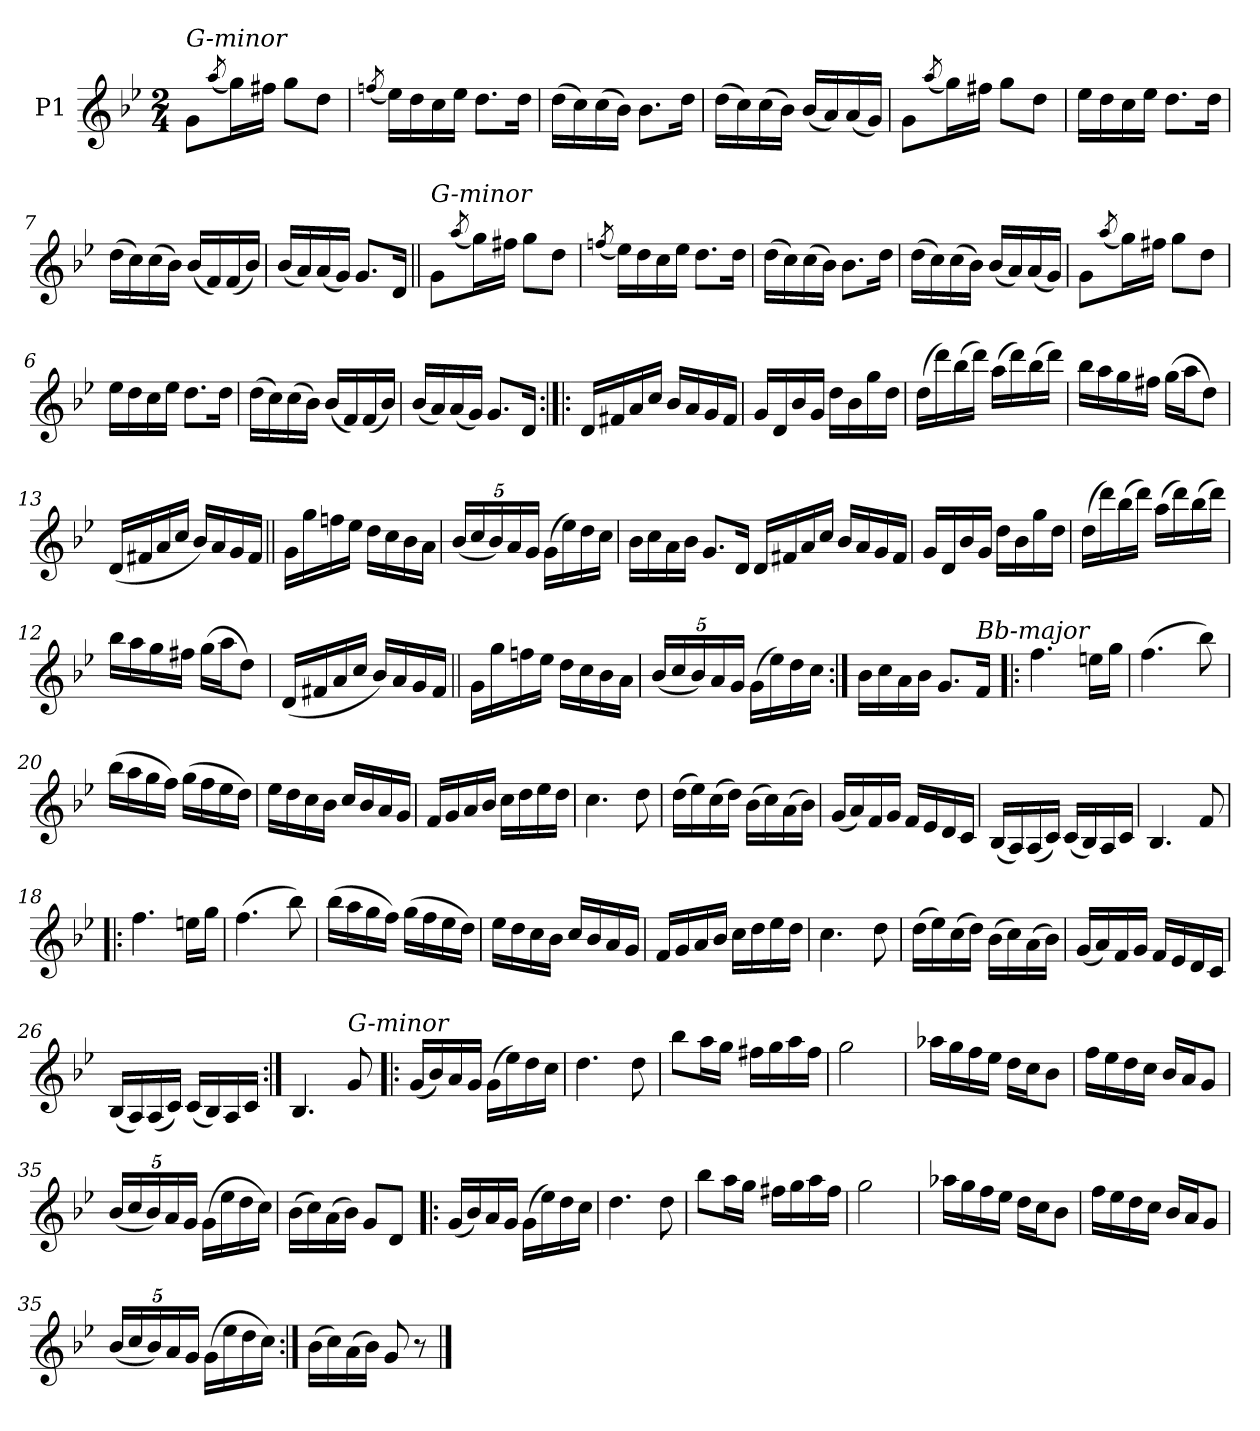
**kern
*part1
*staff1
*I"P1
*clefG2
*k[b-e-]
*g:
*M2/4
=1
!LO:TX:a:i:t=G-minor
8gL
(8qaa/
16ggL)
16ff#XJJ
8ggL
8ddJ
=2
(8qffn/
16ee-LL)
16dd
16cc
16ee-JJ
8.ddL
16ddJk
=3
(16ddLL
16cc)
(16cc
16b-JJ)
8.b-L
16ddJk
=4
(16ddLL
16cc)
(16cc
16b-JJ)
(16b-LL
16a)
(16a
16gJJ)
=5
8gL
(8qaa/
16ggL)
16ff#XJJ
8ggL
8ddJ
=6
16ee-LL
16dd
16cc
16ee-JJ
8.ddL
16ddJk
=7
(16ddLL
16cc)
(16cc
16b-JJ)
(16b-LL
16f)
(16f
16b-JJ)
=8
(16b-LL
16a)
(16a
16gJJ)
8.gL
16dJk
=1||
!LO:TX:a:i:t=G-minor
8gL
(8qaa/
16ggL)
16ff#XJJ
8ggL
8ddJ
=2
(8qffn/
16ee-LL)
16dd
16cc
16ee-JJ
8.ddL
16ddJk
=3
(16ddLL
16cc)
(16cc
16b-JJ)
8.b-L
16ddJk
=4
(16ddLL
16cc)
(16cc
16b-JJ)
(16b-LL
16a)
(16a
16gJJ)
=5
8gL
(8qaa/
16ggL)
16ff#XJJ
8ggL
8ddJ
=6
16ee-LL
16dd
16cc
16ee-JJ
8.ddL
16ddJk
=7
(16ddLL
16cc)
(16cc
16b-JJ)
(16b-LL
16f)
(16f
16b-JJ)
=8
(16b-LL
16a)
(16a
16gJJ)
8.gL
16dJk
=9:|!|:
16dLL
16f#X
16a
16ccJJ
16b-LL
16a
16g
16f#JJ
=10
16gLL
16d
16b-
16gJJ
16ddLL
16b-
16gg
16ddJJ
=11
(16ddLL
16ddd)
(16bb-
16dddJJ)
(16aaLL
16ddd)
(16bb-
16dddJJ)
=12
16bb-LL
16aa
16gg
16ff#XJJ
(16ggLL
16aaJ
8ddJ)
=13
(16dLL
16f#X
16a
16ccJJ
16b-LL)
16a
16g
16f#JJ
=14||
16gLL
16gg
16ffn
16ee-JJ
16ddLL
16cc
16b-
16aJJ
=15
(20b-LL
20cc
20b-)
20a
20gJJ
(16gLL
16ee-)
16dd
16ccJJ
=16
16b-LL
16cc
16a
16b-JJ
8.gL
16dJk
16dLL
16f#X
16a
16ccJJ
16b-LL
16a
16g
16f#JJ
=10
16gLL
16d
16b-
16gJJ
16ddLL
16b-
16gg
16ddJJ
=11
(16ddLL
16ddd)
(16bb-
16dddJJ)
(16aaLL
16ddd)
(16bb-
16dddJJ)
=12
16bb-LL
16aa
16gg
16ff#XJJ
(16ggLL
16aaJ
8ddJ)
=13
(16dLL
16f#X
16a
16ccJJ
16b-LL)
16a
16g
16f#JJ
=14||
16gLL
16gg
16ffn
16ee-JJ
16ddLL
16cc
16b-
16aJJ
=15
(20b-LL
20cc
20b-)
20a
20gJJ
(16gLL
16ee-)
16dd
16ccJJ
=17:|!
16b-LL
16cc
16a
16b-JJ
8.gL
!LO:TX:a:i:t=Bb-major
16fJk
=18!|:
4.ff
16eenLL
16ggJJ
=19
(4.ff
8bb-)
=20
(16bb-LL
16aa
16gg
16ffJJ)
(16ggLL
16ff
16ee-
16ddJJ)
=21
16ee-LL
16dd
16cc
16b-JJ
16ccLL
16b-
16a
16gJJ
=22
16fLL
16g
16a
16b-JJ
16ccLL
16dd
16ee-
16ddJJ
=23
4.cc
8dd
=24
(16ddLL
16ee-)
(16cc
16ddJJ)
(16b-LL
16cc)
(16a
16b-JJ)
=25
(16gLL
16a)
16f
16gJJ
16fLL
16e-
16d
16cJJ
=26
(16B-LL
16A)
(16A
16cJJ)
(16cLL
16B-)
16A
16cJJ
=27
4.B-
8f
=18!|:
4.ff
16eenLL
16ggJJ
=19
(4.ff
8bb-)
=20
(16bb-LL
16aa
16gg
16ffJJ)
(16ggLL
16ff
16ee-
16ddJJ)
=21
16ee-LL
16dd
16cc
16b-JJ
16ccLL
16b-
16a
16gJJ
=22
16fLL
16g
16a
16b-JJ
16ccLL
16dd
16ee-
16ddJJ
=23
4.cc
8dd
=24
(16ddLL
16ee-)
(16cc
16ddJJ)
(16b-LL
16cc)
(16a
16b-JJ)
=25
(16gLL
16a)
16f
16gJJ
16fLL
16e-
16d
16cJJ
=26
(16B-LL
16A)
(16A
16cJJ)
(16cLL
16B-)
16A
16cJJ
=28:|!
4.B-
!LO:TX:a:i:t=G-minor
8g
=29!|:
(16gLL
16b-)
16a
16gJJ
(16gLL
16ee-)
16dd
16ccJJ
=30
4.dd
8dd
=31
8bb-L
16aaL
16ggJJ
16ff#XLL
16gg
16aa
16ff#JJ
=32
2gg
=33
16aa-XLL
16gg
16ff
16ee-JJ
16ddLL
16ccJ
8b-J
=34
16ffLL
16ee-
16dd
16ccJJ
16b-LL
16aJ
8gJ
=35
(20b-LL
20cc
20b-)
20a
20gJJ
(16gLL
16ee-
16dd
16ccJJ)
=36
(16b-LL
16cc)
(16a
16b-JJ)
8gL
8dJ
=29!|:
(16gLL
16b-)
16a
16gJJ
(16gLL
16ee-)
16dd
16ccJJ
=30
4.dd
8dd
=31
8bb-L
16aaL
16ggJJ
16ff#XLL
16gg
16aa
16ff#JJ
=32
2gg
=33
16aa-XLL
16gg
16ff
16ee-JJ
16ddLL
16ccJ
8b-J
=34
16ffLL
16ee-
16dd
16ccJJ
16b-LL
16aJ
8gJ
=35
(20b-LL
20cc
20b-)
20a
20gJJ
(16gLL
16ee-
16dd
16ccJJ)
=37:|!
(16b-LL
16cc)
(16a
16b-JJ)
8g
8r
==
*-
